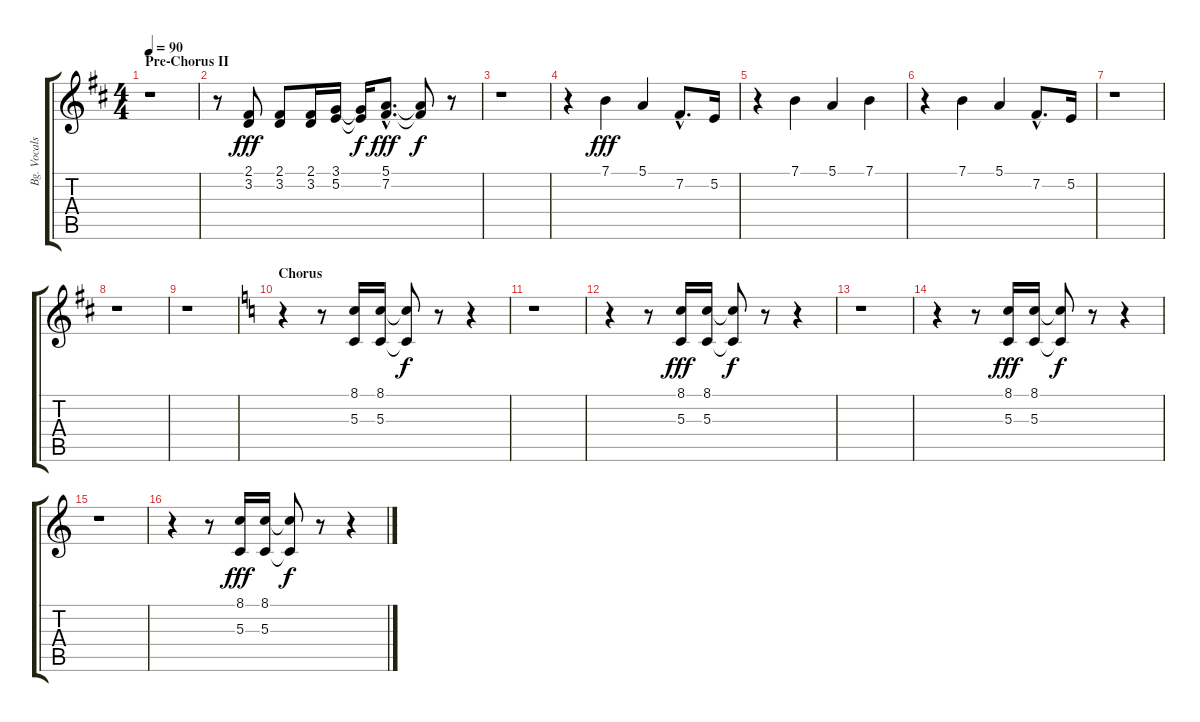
\track ("Bg. Vocals" "Bg. Vocals") {instrument choiraahs}
\staff {score tabs}
\tuning (E4 B3 G3 D3 A2 E2) {hide}
\ts (4 4)
\section ("" "Pre-Chorus II")
\tempo 90
\clef g2
\ks d
r.1{dy fff} |
r.8 (2.1 3.2).8 (2.1 3.2).8 (2.1 3.2).16 (3.1 5.2).16 (3.1{t} 5.2{t}).16{dy f} (5.1{hac} 7.2{hac}).8{d dy fff} (5.1{t} 7.2{t}).8{dy f} r.8 |
r.1 |
r.4 7.1.4{dy fff} 5.1.4 7.2{hac}.8{d} 5.2.16 |
r.4 7.1.4 5.1.4 7.1.4 |
r.4 7.1.4 5.1.4 7.2{hac}.8{d} 5.2.16 |
r.1 |
r.1 |
r.1 |
\section ("" "Chorus")
\ks c
r.4 r.8 (8.1 5.3).16 (8.1 5.3).16 (8.1{t} 5.3{t}).8{dy f} r.8 r.4 |
r.1 |
r.4 r.8 (8.1 5.3).16{dy fff} (8.1 5.3).16 (8.1{t} 5.3{t}).8{dy f} r.8 r.4 |
r.1 |
r.4 r.8 (8.1 5.3).16{dy fff} (8.1 5.3).16 (8.1{t} 5.3{t}).8{dy f} r.8 r.4 |
r.1 |
r.4 r.8 (8.1 5.3).16{dy fff} (8.1 5.3).16 (8.1{t} 5.3{t}).8{dy f} r.8 r.4
